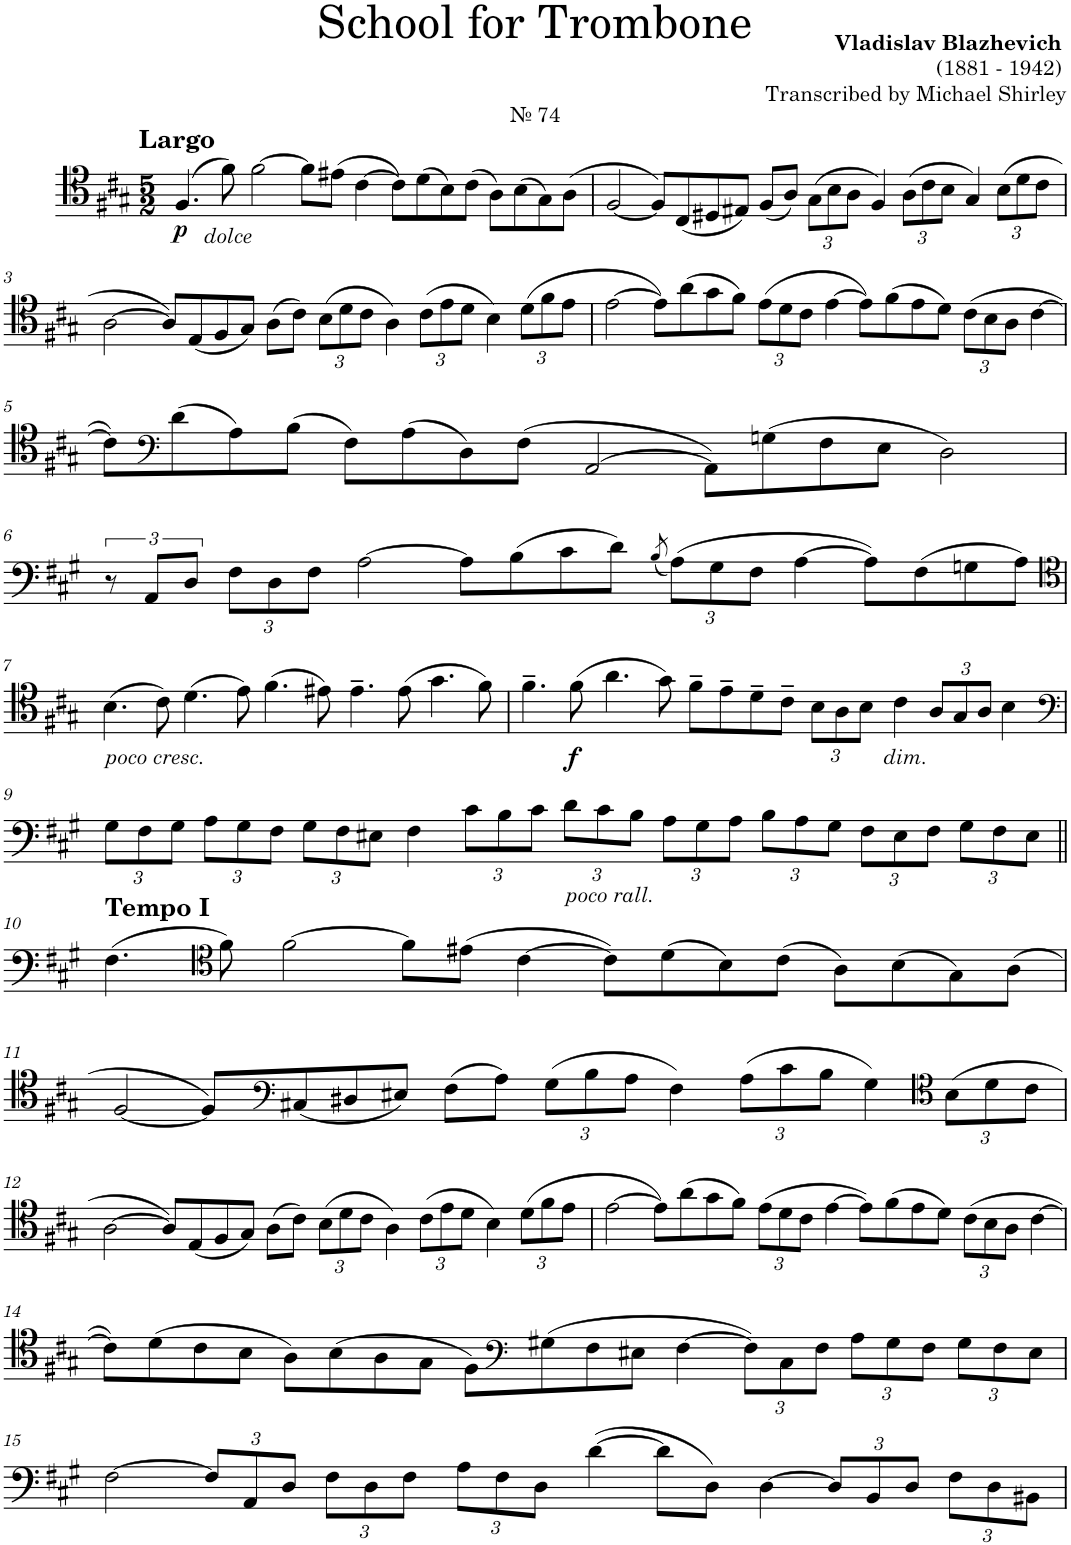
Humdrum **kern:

**kern	**dynam
*part1	*part1
*staff1	*staff1
*I"Trombone	*
*I'Tbn.	*
*clefC4	*
*k[f#c#g#]	*
*M5/2	*
=1	=1
!LO:TX:a:t=№ 74	!
!LO:TX:a:B:t=Largo	!
!	!LO:DY:b
(4.F#/	p
!LO:TX:b:i:t=dolce	!
8f#\)	.
[2f#\	.
8f#\L]	.
(8e#X\J	.
[4c#\	.
8c#\L])	.
(8d\	.
8B\)	.
(8c#\J	.
8A\L)	.
(8B\	.
8G#\)	.
(8A\J	.
=2	=2
[2F#/	.
8F#/L])	.
(8C#/	.
8D#X/	.
8E#X/J)	.
(8F#/L	.
8A/J)	.
*Xbrackettup	*
(12G#\L	.
12B\	.
12A\J	.
4F#/)	.
(12A\L	.
12c#\	.
12B\J	.
4G#/)	.
(12B\L	.
12d\	.
12c#\J	.
!!LO:LB:g=z
=3	=3
[2A\	.
8A/L])	.
(8E/	.
8F#/	.
8G#/J)	.
(8A\L	.
8c#\J)	.
(12B\L	.
12d\	.
12c#\J	.
4A\)	.
(12c#\L	.
12e\	.
12d\J	.
4B\)	.
(12d\L	.
12f#\	.
12e\J	.
=4	=4
[2e\	.
8e\L])	.
(8a\	.
8g#\	.
8f#\J)	.
(12e\L	.
12d\	.
12c#\J	.
[4e\	.
8e\L])	.
(8f#\	.
8e\	.
8d\J)	.
(12c#\L	.
12B\	.
12A\J	.
[4c#\	.
!!LO:LB:g=z
=5	=5
8c#\L])	.
*clefF4	*
(8d\	.
8A\)	.
(8B\J	.
8F#\L)	.
(8A\	.
8D\)	.
(8F#\J	.
[2AA/	.
8AA\L])	.
(8Gn\	.
8F#\	.
8E\J	.
2D\)	.
!!LO:LB:g=z
=6	=6
*brackettup	*
12r	.
12AA/L	.
12D/J	.
*Xbrackettup	*
12F#\L	.
12D\	.
12F#\J	.
[2A\	.
8A\L]	.
(8B\	.
8c#\	.
8d\J)	.
(8qB/	.
(12A\L)	.
12G#\	.
12F#\J	.
[4A\	.
8A\L])	.
(8F#\	.
8Gn\	.
8A\J)	.
!!LO:LB:g=z
=7	=7
*clefC4	*
!LO:TX:b:i:t=poco cresc.	!
(4.B\	.
8c#\)	.
(4.d\	.
8e\)	.
(4.f#\	.
8e#X\)	.
4.e#~\	.
(8e#\	.
4.g#\	.
8f#\)	.
=8	=8
4.f#~\	.
!	!LO:DY:b
(8f#\	f
4.a\	.
8g#\)	.
8f#~\L	.
8e~\	.
8d~\	.
8c#~\J	.
12B\L	.
12A\	.
12B\J	.
!LO:TX:b:i:t=dim.	!
4c#\	.
12A/L	.
12G#/	.
12A/J	.
4B\	.
!!LO:LB:g=z
=9	=9
*clefF4	*
12G#\L	.
12F#\	.
12G#\J	.
12A\L	.
12G#\	.
12F#\J	.
12G#\L	.
12F#\	.
12E#X\J	.
4F#\	.
12c#\L	.
12B\	.
12c#\J	.
!LO:TX:b:i:t=poco rall.	!
12d\L	.
12c#\	.
12B\J	.
12A\L	.
12G#\	.
12A\J	.
12B\L	.
12A\	.
12G#\J	.
12F#\L	.
12E#\	.
12F#\J	.
12G#\L	.
12F#\	.
12E#\J	.
!!LO:LB:g=z
=10||	=10||
!LO:TX:a:B:t=Tempo I	!
(4.F#\	.
*clefC4	*
8f#\)	.
[2f#\	.
8f#\L]	.
(8e#X\J	.
[4c#\	.
8c#\L])	.
(8d\	.
8B\)	.
(8c#\J	.
8A\L)	.
(8B\	.
8G#\)	.
(8A\J	.
!!LO:LB:g=z
=11	=11
[2F#/	.
8F#/L])	.
*clefF4	*
(8C#X/	.
8D#X/	.
8E#X/J)	.
(8F#\L	.
8A\J)	.
(12G#\L	.
12B\	.
12A\J	.
4F#\)	.
(12A\L	.
12c#\	.
12B\J	.
4G#\)	.
*clefC4	*
(12B\L	.
12d\	.
12c#\J	.
!!LO:LB:g=z
=12	=12
[2A\	.
8A/L])	.
(8E/	.
8F#/	.
8G#/J)	.
(8A\L	.
8c#\J)	.
(12B\L	.
12d\	.
12c#\J	.
4A\)	.
(12c#\L	.
12e\	.
12d\J	.
4B\)	.
(12d\L	.
12f#\	.
12e\J	.
=13	=13
[2e\	.
8e\L])	.
(8a\	.
8g#\	.
8f#\J)	.
(12e\L	.
12d\	.
12c#\J	.
[4e\	.
8e\L])	.
(8f#\	.
8e\	.
8d\J)	.
(12c#\L	.
12B\	.
12A\J	.
[4c#\	.
!!LO:LB:g=z
=14	=14
8c#\L])	.
(8d\	.
8c#\	.
8B\J	.
8A\L)	.
(8B\	.
8A\	.
8G#\J	.
8F#\L)	.
*clefF4	*
(8G#X\	.
8F#\	.
8E#X\J	.
[4F#\	.
12F#\L])	.
12C#\	.
12F#\J	.
12A\L	.
12G#\	.
12F#\J	.
12G#\L	.
12F#\	.
12E#\J	.
!!LO:LB:g=z
=15	=15
[2F#\	.
12F#/L]	.
12AA/	.
12D/J	.
12F#\L	.
12D\	.
12F#\J	.
12A\L	.
12F#\	.
12D\J	.
([4d\	.
8d\L]	.
8D\J)	.
[4D\	.
12D/L]	.
12BB/	.
12D/J	.
12F#\L	.
12D\	.
12BB#X\J	.
=	=
*-	*-
